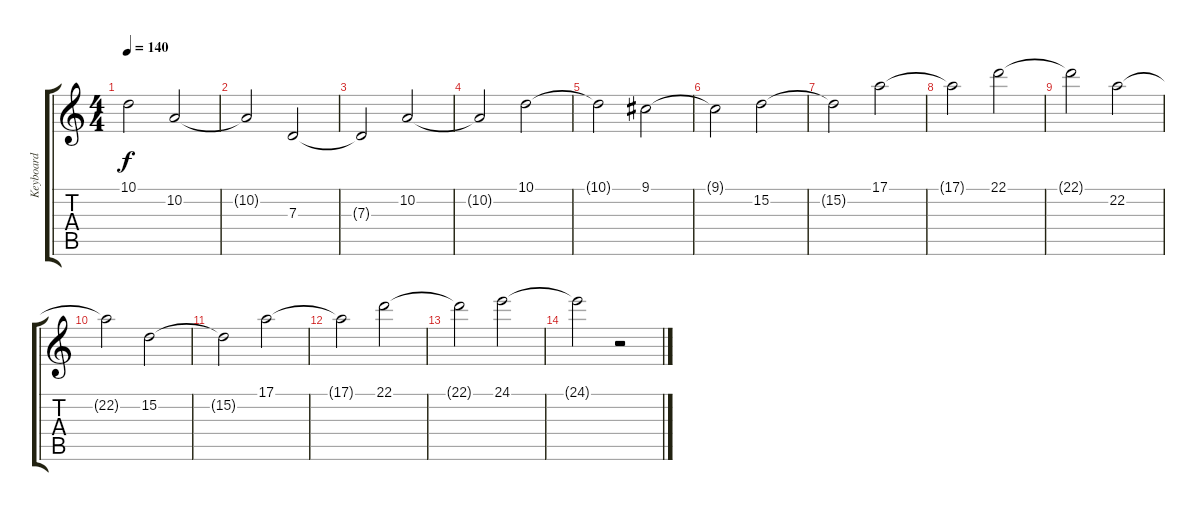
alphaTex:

\track ("Keyboard" "Keyboard") {instrument synthstrings1}
\staff {score tabs}
\tuning (E4 B3 G3 D3 A2 E2) {hide}
\ts (4 4)
\tempo 140
\clef g2
\ks c
10.1{t}.2{dy f} 10.2.2 |
10.2{t}.2 7.3.2 |
7.3{t}.2 10.2.2 |
10.2{t}.2 10.1.2 |
10.1{t}.2 9.1.2 |
9.1{t}.2 15.2.2 |
15.2{t}.2 17.1.2 |
17.1{t}.2 22.1.2 |
22.1{t}.2 22.2.2 |
22.2{t}.2 15.2.2 |
15.2{t}.2 17.1.2 |
17.1{t}.2 22.1.2 |
22.1{t}.2 24.1.2 |
24.1{t}.2 r.2
